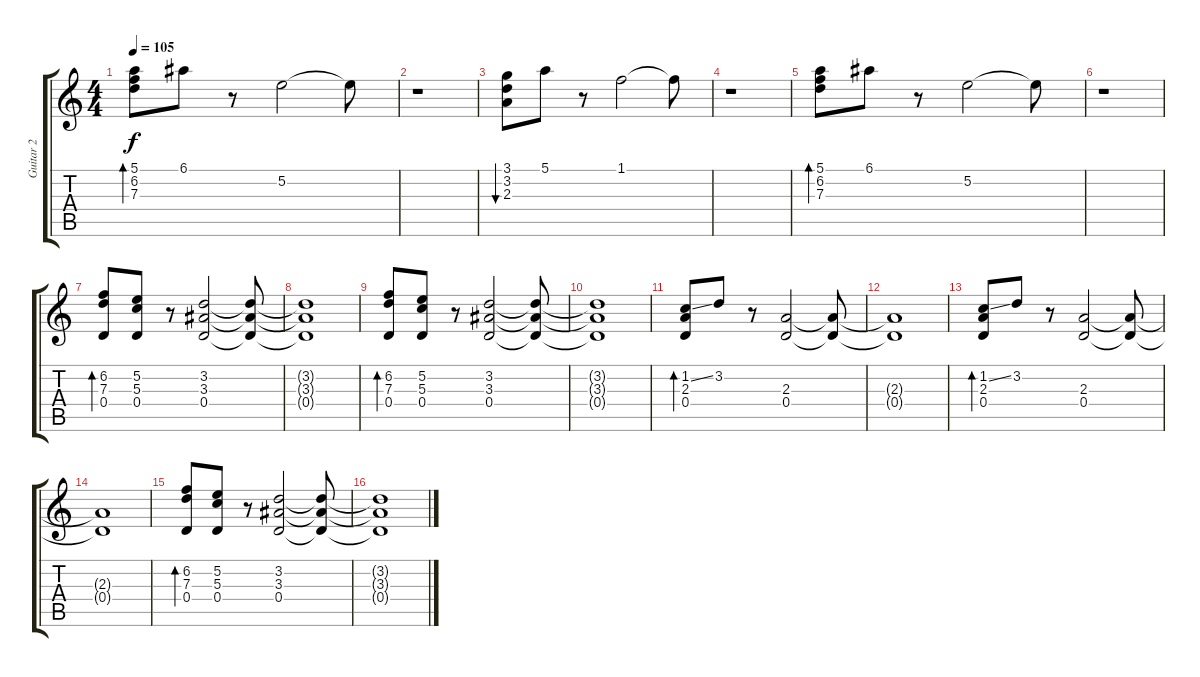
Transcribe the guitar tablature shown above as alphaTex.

\track ("Guitar 2" "Guitar 2") {instrument acousticguitarsteel}
\staff {score tabs}
\tuning (E4 B3 G3 D3 A2 E2) {hide}
\ts (4 4)
\tempo 105
\clef g2
\ks c
(5.1 6.2 7.3).8{bd 480 dy f} 6.1.8 r.8 5.2.2 5.2{t}.8 |
r.1 |
(3.1 3.2 2.3).8{bu 480} 5.1.8 r.8 1.1.2 1.1{t}.8 |
r.1 |
(5.1 6.2 7.3).8{bd 480} 6.1.8 r.8 5.2.2 5.2{t}.8 |
r.1 |
(6.2 7.3 0.4).8{bd 480 instrument distortionguitar} (5.2 5.3 0.4).8 r.8 (3.2 3.3 0.4).2 (3.2{t} 3.3{t} 0.4{t}).8 |
(3.2{t} 3.3{t} 0.4{t}).1 |
(6.2 7.3 0.4).8{bd 480} (5.2 5.3 0.4).8 r.8 (3.2 3.3 0.4).2 (3.2{t} 3.3{t} 0.4{t}).8 |
(3.2{t} 3.3{t} 0.4{t}).1 |
(1.2{ss} 2.3 0.4).8{bd 480} 3.2.8 r.8 (2.3 0.4).2 (2.3{t} 0.4{t}).8 |
(2.3{t} 0.4{t}).1 |
(1.2{ss} 2.3 0.4).8{bd 480} 3.2.8 r.8 (2.3 0.4).2 (2.3{t} 0.4{t}).8 |
(2.3{t} 0.4{t}).1 |
(6.2 7.3 0.4).8{bd 480} (5.2 5.3 0.4).8 r.8 (3.2 3.3 0.4).2 (3.2{t} 3.3{t} 0.4{t}).8 |
(3.2{t} 3.3{t} 0.4{t}).1
